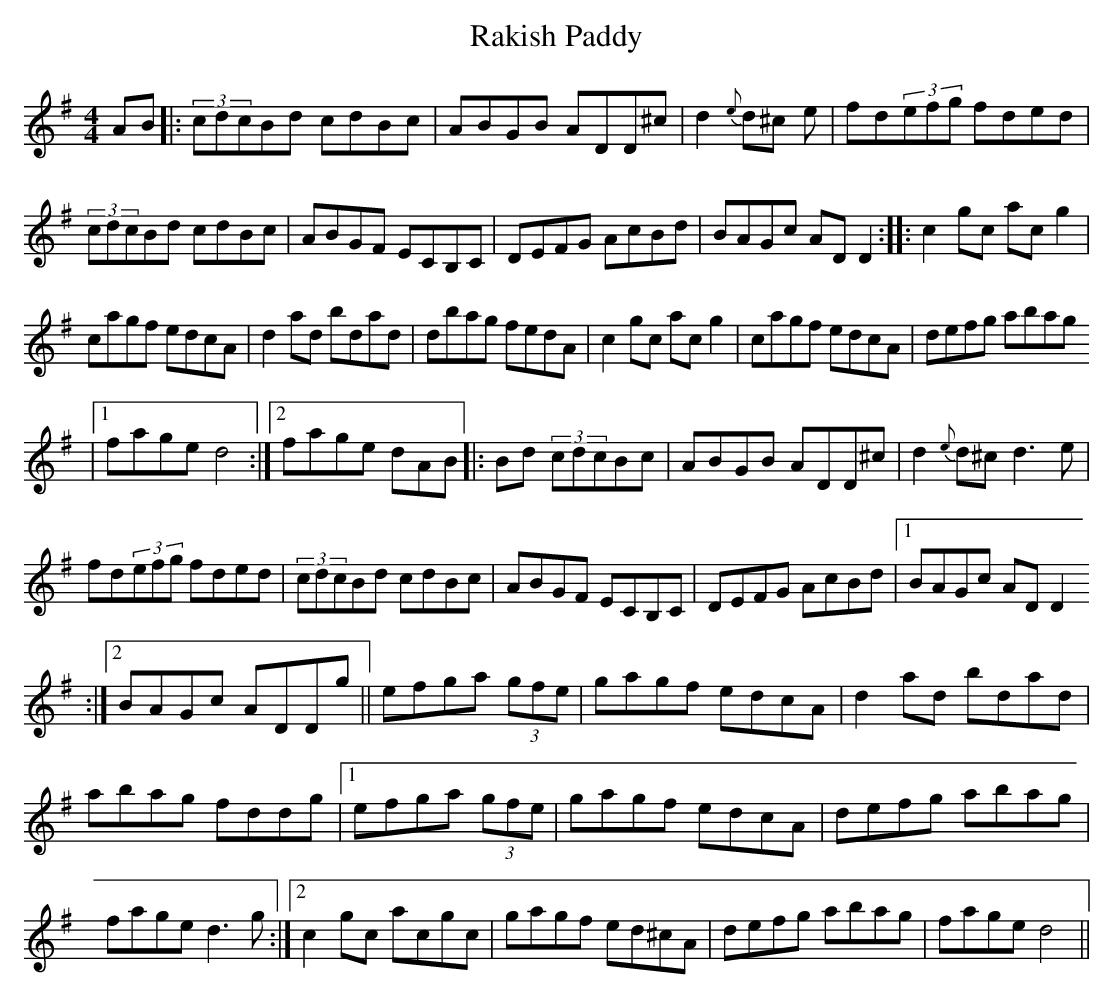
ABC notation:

X:1
T:Rakish Paddy
M:4/4
L:1/8
K:G
 AB |:(3cdcBd cdBc | ABGB ADD^c | d2{e}d^c +F3d3+e | fd(3efg fded |
(3cdcBd cdBc | ABGF ECB,C | DEFG AcBd | BAGc ADD2:: c2gc acg2 |
cagf edcA | d2ad bdad | dbag fedA | c2gc acg2 | cagf edcA | defg abag
|1 fage d4 :|2 fage dAB |: +A2c2+Bd (3cdcBc | ABGB ADD^c | d2{e}d^c d3e |
fd(3efg fded | (3cdcBd cdBc | ABGF ECB,C | DEFG AcBd |1 BAGc ADD2
:|2 BAGc ADDg || efga (3gfe+B2g2+ | gagf edcA | d2ad bdad |
abag fddg |1 efga (3gfe+B2g2+| gagf edcA | defg abag |
fage d3g :|2 c2gc acgc | gagf ed^cA | defg abag| fage d4||
